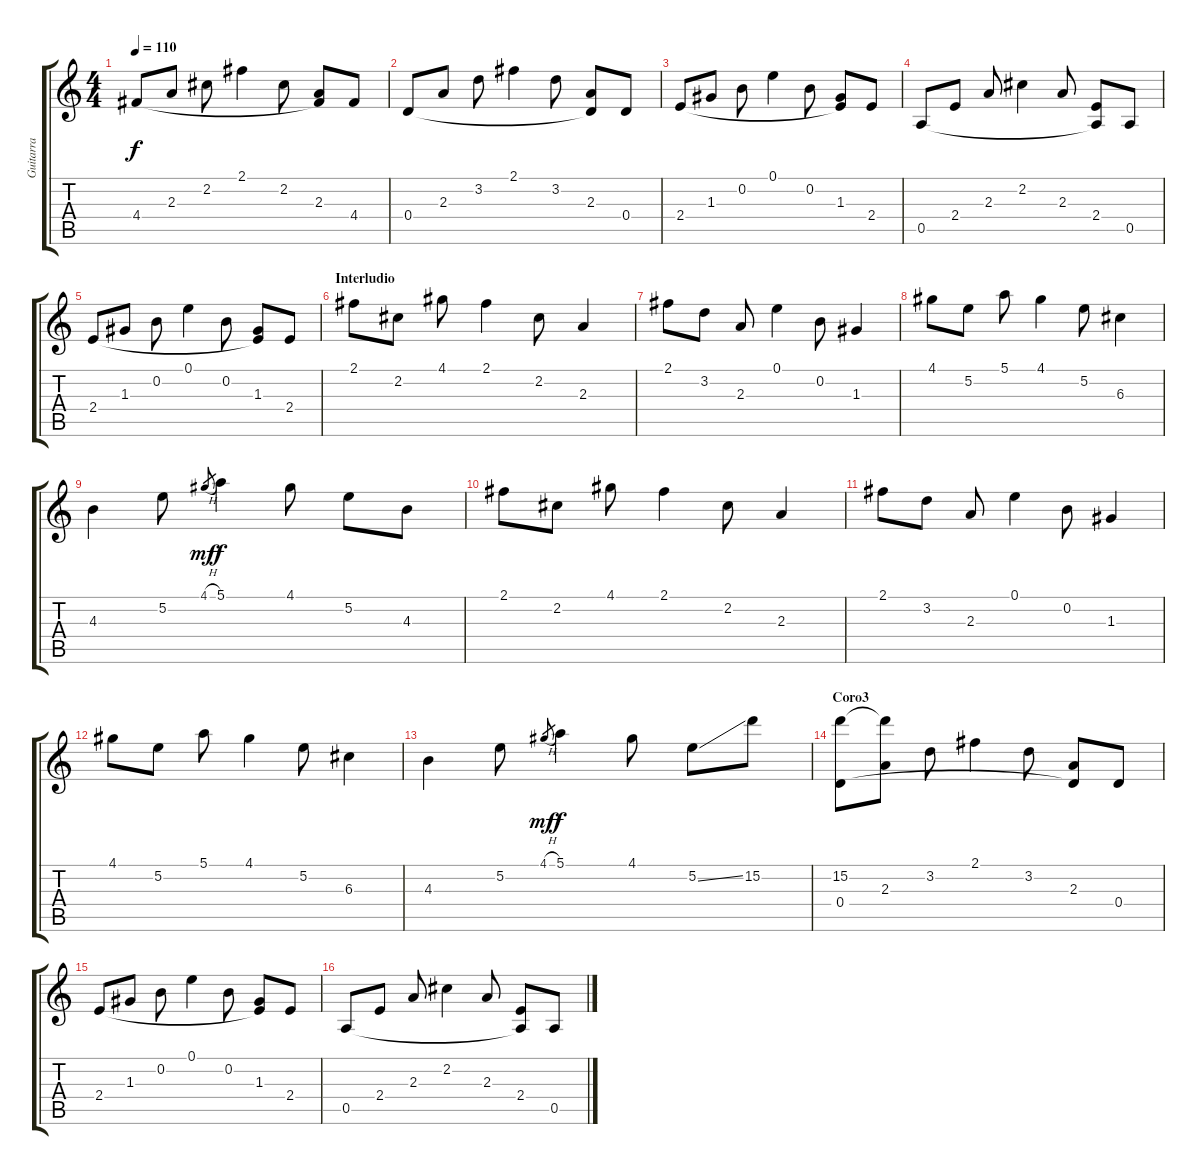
\track ("Guitarra" "Guitarra") {instrument acousticguitarsteel}
\staff {score tabs}
\tuning (E4 B3 G3 D3 A2 E2) {hide}
\ts (4 4)
\tempo 110
\clef g2
\ks c
4.4.8{dy f} 2.3.8 2.2.8 2.1.4 2.2.8 (2.3 4.4{t}).8 4.4.8 |
0.4.8 2.3.8 3.2.8 2.1.4 3.2.8 (2.3 0.4{t}).8 0.4.8 |
2.4.8 1.3.8 0.2.8 0.1.4 0.2.8 (1.3 2.4{t}).8 2.4.8 |
0.5.8 2.4.8 2.3.8 2.2.4 2.3.8 (2.4 0.5{t}).8 0.5.8 |
2.4.8 1.3.8 0.2.8 0.1.4 0.2.8 (1.3 2.4{t}).8 2.4.8 |
\section ("" "Interludio")
2.1.8 2.2.8 4.1.8 2.1.4 2.2.8 2.3.4 |
2.1.8 3.2.8 2.3.8 0.1.4 0.2.8 1.3.4 |
4.1.8 5.2.8 5.1.8 4.1.4 5.2.8 6.3.4 |
4.3.4 5.2.8 4.1{h}.8{gr dy mf} 5.1.4{dy f} 4.1.8 5.2.8 4.3.8 |
2.1.8 2.2.8 4.1.8 2.1.4 2.2.8 2.3.4 |
2.1.8 3.2.8 2.3.8 0.1.4 0.2.8 1.3.4 |
4.1.8 5.2.8 5.1.8 4.1.4 5.2.8 6.3.4 |
4.3.4 5.2.8 4.1{h}.8{gr dy mf} 5.1.4{dy f} 4.1.8 5.2{ss}.8 15.2.8 |
\section ("" "Coro3")
(15.2 0.4).8 (15.2{t} 2.3).8 3.2.8 2.1.4 3.2.8 (2.3 0.4{t}).8 0.4.8 |
2.4.8 1.3.8 0.2.8 0.1.4 0.2.8 (1.3 2.4{t}).8 2.4.8 |
0.5.8 2.4.8 2.3.8 2.2.4 2.3.8 (2.4 0.5{t}).8 0.5.8
